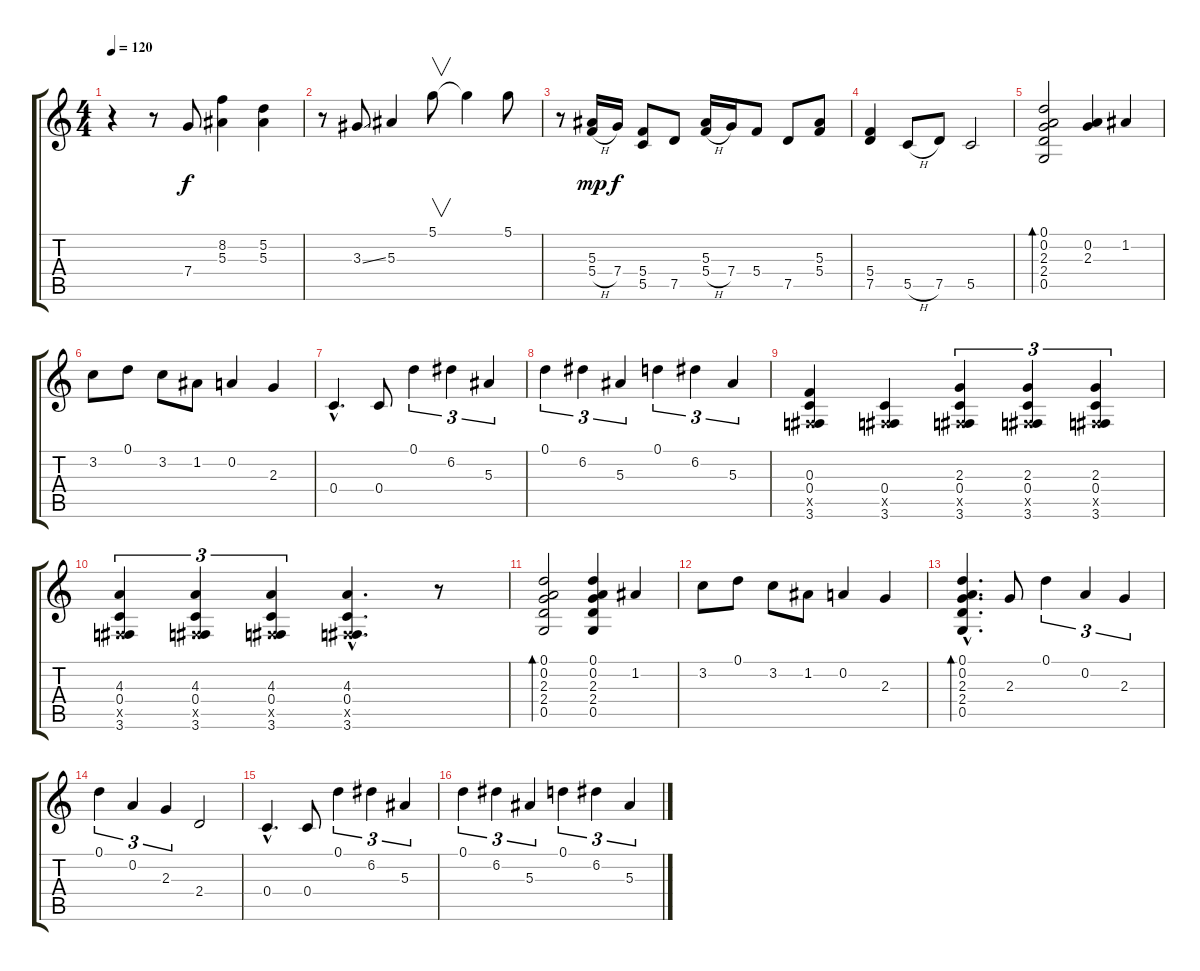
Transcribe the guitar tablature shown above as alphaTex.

\track "" {instrument acousticguitarsteel}
\staff {score tabs}
\tuning (D4 A3 F3 C3 G2 D2) {hide}
\ts (4 4)
\tempo 120
\clef g2
\ks c
r.4{dy f} r.8 7.4.8 (8.2 5.3).4 (5.2 5.3).4 |
r.8 3.3{ss}.8 5.3.4 5.1.8{v} 5.1{t}.4 5.1.8 |
r.8 (5.3 5.4{h}).16{dy mp} 7.4.16{dy f} (5.4 5.5).8 7.5.8 (5.3 5.4{h}).16 7.4.16 5.4.8 7.5.8 (5.3 5.4).8 |
(5.4 7.5).4 5.5{h}.8 7.5.8 5.5.2 |
(0.1 0.2 2.3 2.4 0.5).2{bd 120} (0.2 2.3).4 1.2.4 |
3.2.8 0.1.8 3.2.8 1.2.8 0.2.4 2.3.4 |
0.4{hac}.4{d} 0.4.8 0.1.4{tu (3 2)} 6.2.4{tu (3 2)} 5.3.4{tu (3 2)} |
0.1.4{tu (3 2)} 6.2.4{tu (3 2)} 5.3.4{tu (3 2)} 0.1.4{tu (3 2)} 6.2.4{tu (3 2)} 5.3.4{tu (3 2)} |
(0.3 0.4 -1.5{x} 3.6).4 (0.4 -1.5{x} 3.6).4 (2.3 0.4 -1.5{x} 3.6).4{tu (3 2)} (2.3 0.4 -1.5{x} 3.6).4{tu (3 2)} (2.3 0.4 -1.5{x} 3.6).4{tu (3 2)} |
(4.3 0.4 -1.5{x} 3.6).4{tu (3 2)} (4.3 0.4 -1.5{x} 3.6).4{tu (3 2)} (4.3 0.4 -1.5{x} 3.6).4{tu (3 2)} (4.3{hac} 0.4{hac} -1.5{hac x} 3.6{hac}).4{d} r.8 |
(0.1 0.2 2.3 2.4 0.5).2{bd 120} (0.1 0.2 2.3 2.4 0.5).4 1.2.4 |
3.2.8 0.1.8 3.2.8 1.2.8 0.2.4 2.3.4 |
(0.1{hac} 0.2{hac} 2.3{hac} 2.4{hac} 0.5{hac}).4{d bd 120} 2.3.8 0.1.4{tu (3 2)} 0.2.4{tu (3 2)} 2.3.4{tu (3 2)} |
0.1.4{tu (3 2)} 0.2.4{tu (3 2)} 2.3.4{tu (3 2)} 2.4.2 |
0.4{hac}.4{d} 0.4.8 0.1.4{tu (3 2)} 6.2.4{tu (3 2)} 5.3.4{tu (3 2)} |
0.1.4{tu (3 2)} 6.2.4{tu (3 2)} 5.3.4{tu (3 2)} 0.1.4{tu (3 2)} 6.2.4{tu (3 2)} 5.3.4{tu (3 2)}
